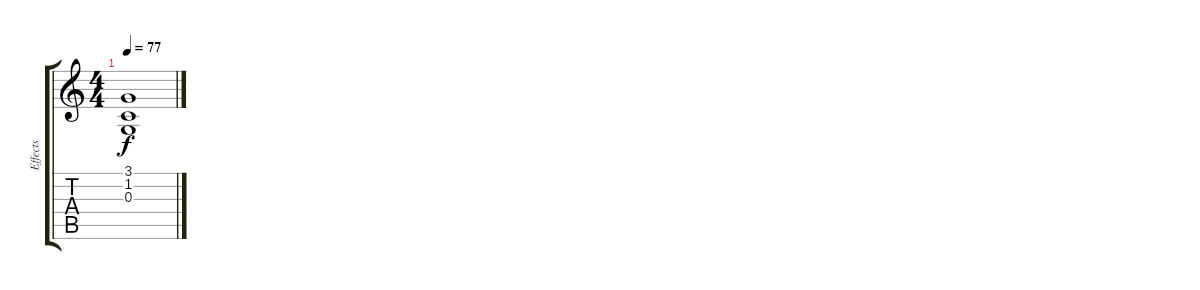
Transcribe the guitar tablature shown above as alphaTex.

\track ("Effects" "Effects") {instrument pad2warm}
\staff {score tabs}
\tuning (E4 B3 G3 D3 A2 E2) {hide}
\ts (4 4)
\tempo 77
\clef g2
\ks c
(3.1{t} 1.2{t} 0.3{t}).1{dy f}
